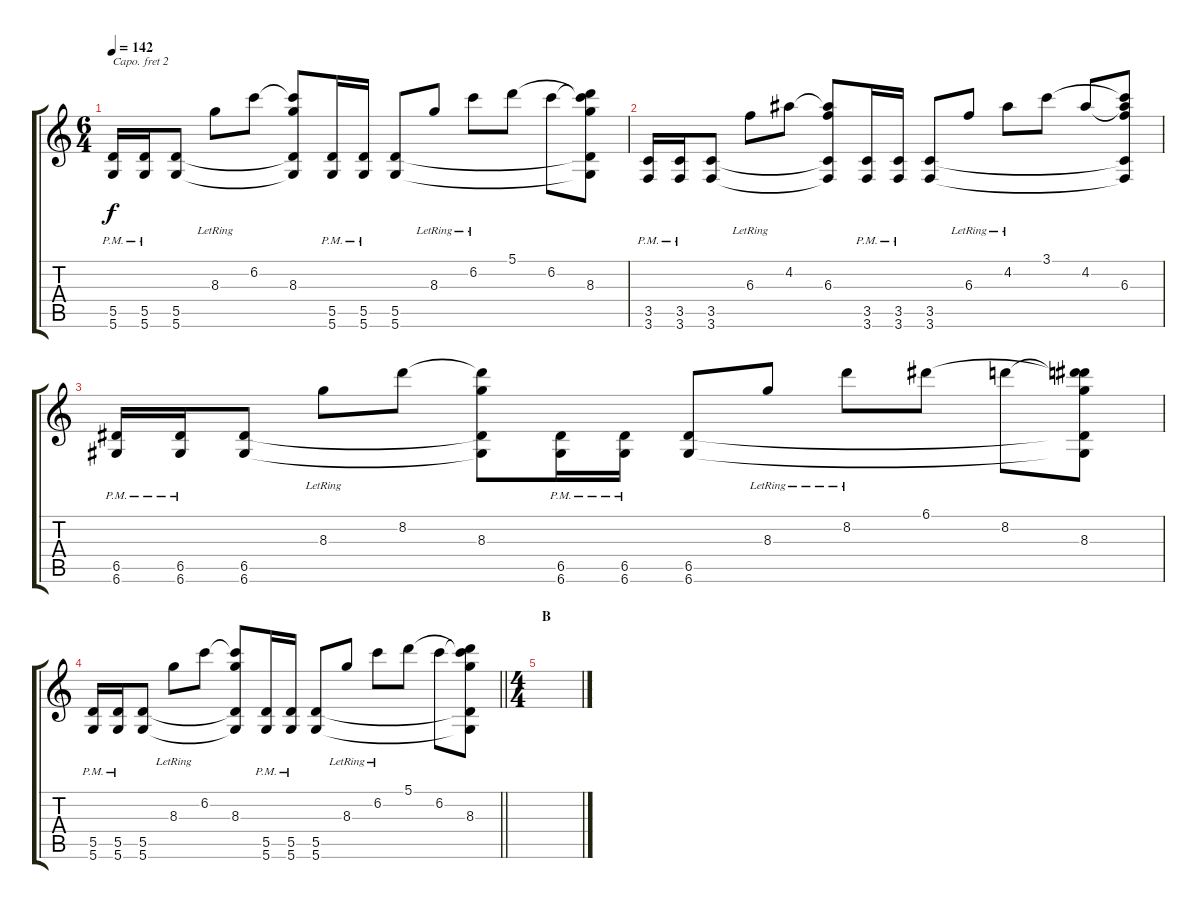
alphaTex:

\track "" {instrument overdrivenguitar}
\staff {score tabs}
\capo 2
\tuning (G4 E4 A3 D3 G2 C2) {hide}
\ts (6 4)
\tempo 142
\clef g2
\ks c
(5.5{pm} 5.6{pm}).16{dy f} (5.5{pm} 5.6{pm}).16 (5.5 5.6).8 8.3{lr}.8 6.2.8 (6.2{t} 8.3 5.5{t} 5.6{t}).8 (5.5{pm} 5.6{pm}).16 (5.5{pm} 5.6{pm}).16 (5.5 5.6).8 8.3{lr}.8 6.2{lr}.8 5.1.8 6.2.8 (5.1{t} 6.2{t} 8.3 5.5{t} 5.6{t}).8 |
(3.5{pm} 3.6{pm}).16 (3.5{pm} 3.6{pm}).16 (3.5 3.6).8 6.3{lr}.8 4.2.8 (4.2{t} 6.3 3.5{t} 3.6{t}).8 (3.5{pm} 3.6{pm}).16 (3.5{pm} 3.6{pm}).16 (3.5 3.6).8 6.3{lr}.8 4.2{lr}.8 3.1.8 4.2.8 (3.1{t} 4.2{t} 6.3 3.5{t} 3.6{t}).8 |
(6.5{pm} 6.6{pm}).16 (6.5{pm} 6.6{pm}).16 (6.5 6.6).8 8.3{lr}.8 8.2.8 (8.2{t} 8.3 6.5{t} 6.6{t}).8 (6.5{pm} 6.6{pm}).16 (6.5{pm} 6.6{pm}).16 (6.5 6.6).8 8.3{lr}.8 8.2{lr}.8 6.1.8 8.2.8 (6.1{t} 8.2{t} 8.3 6.5{t} 6.6{t}).8 |
\barLineRight lightlight
(5.5{pm} 5.6{pm}).16 (5.5{pm} 5.6{pm}).16 (5.5 5.6).8 8.3{lr}.8 6.2.8 (6.2{t} 8.3 5.5{t} 5.6{t}).8 (5.5{pm} 5.6{pm}).16 (5.5{pm} 5.6{pm}).16 (5.5 5.6).8 8.3{lr}.8 6.2{lr}.8 5.1.8 6.2.8 (5.1{t} 6.2{t} 8.3 5.5{t} 5.6{t}).8 |
\ts (4 4)
\section ("" "B")
